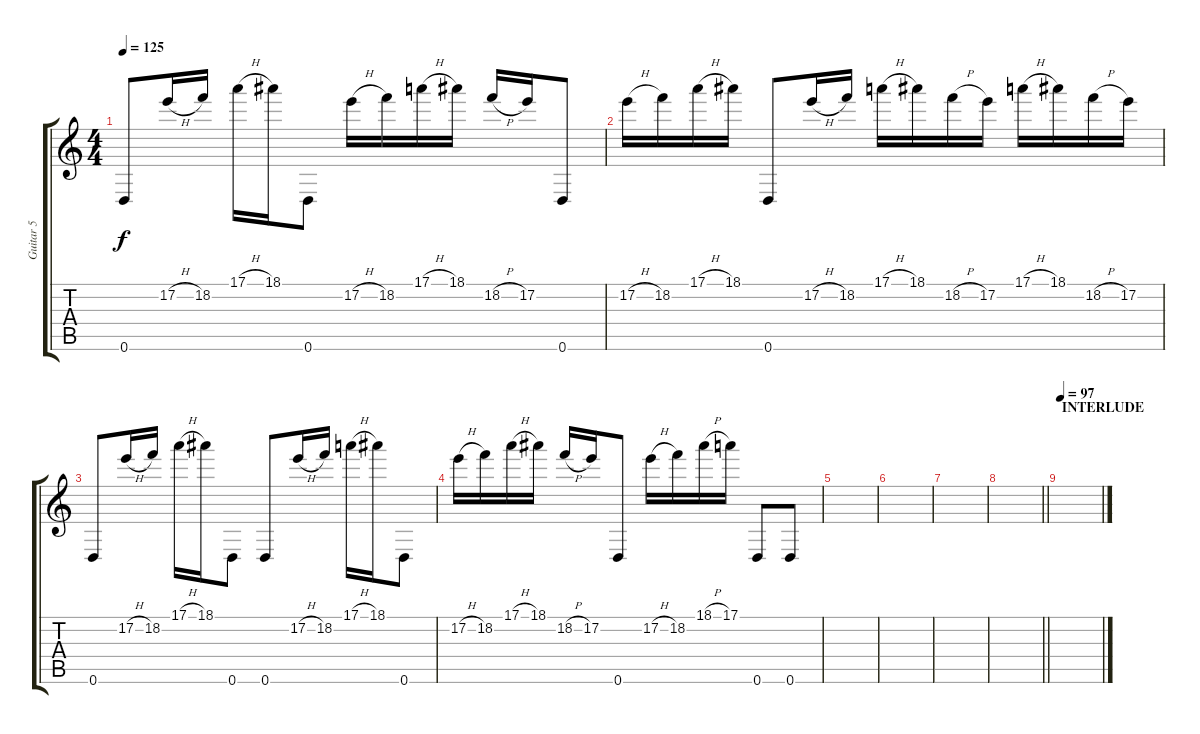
\track ("Guitar 5" "Guitar 5") {instrument distortionguitar}
\staff {score tabs}
\tuning (E4 B3 G3 D3 A2 D2) {hide}
\ts (4 4)
\tempo 125
\clef g2
\ks c
0.6.8{dy f} 17.2{h}.16 18.2.16 17.1{h}.16 18.1.16 0.6.8 17.2{h}.16 18.2.16 17.1{h}.16 18.1.16 18.2{h}.16 17.2.16 0.6.8 |
17.2{h}.16 18.2.16 17.1{h}.16 18.1.16 0.6.8 17.2{h}.16 18.2.16 17.1{h}.16 18.1.16 18.2{h}.16 17.2.16 17.1{h}.16 18.1.16 18.2{h}.16 17.2.16 |
0.6.8 17.2{h}.16 18.2.16 17.1{h}.16 18.1.16 0.6.8 0.6.8 17.2{h}.16 18.2.16 17.1{h}.16 18.1.16 0.6.8 |
17.2{h}.16 18.2.16 17.1{h}.16 18.1.16 18.2{h}.16 17.2.16 0.6.8 17.2{h}.16 18.2.16 18.1{h}.16 17.1.16 0.6.8 0.6.8 |
|
|
|
\barLineRight lightlight
|
\section ("" "INTERLUDE")
\tempo 97
